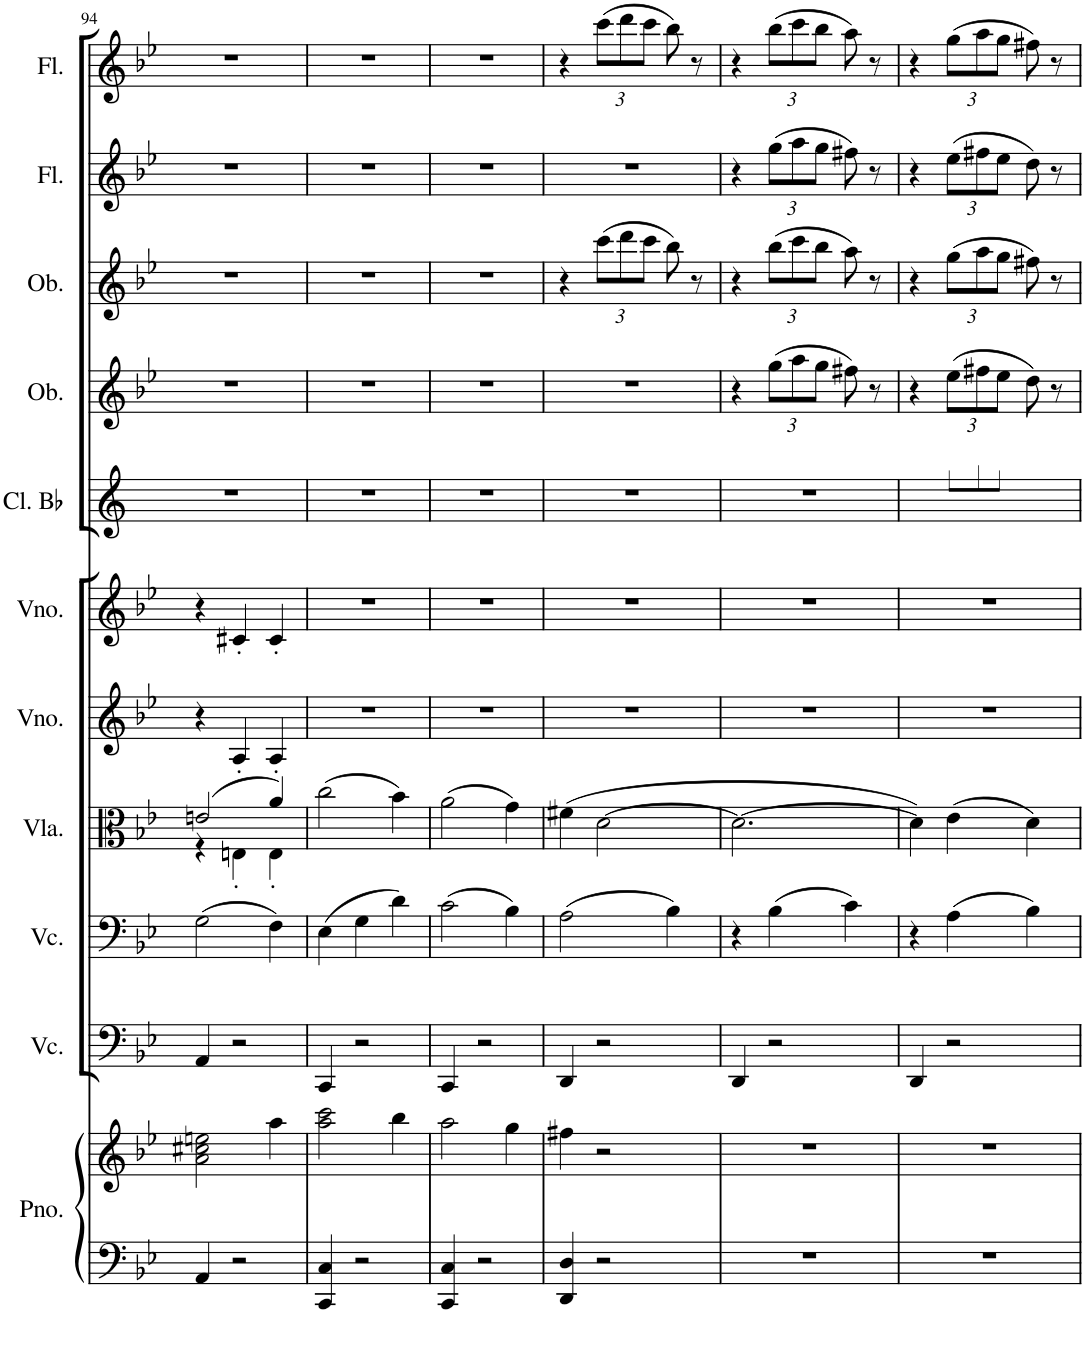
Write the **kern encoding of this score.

**kern	**kern	**kern	**kern	**kern	**kern	**kern	**kern	**kern	**kern	**kern	**kern
*part11	*part11	*part10	*part9	*part8	*part7	*part6	*part5	*part4	*part3	*part2	*part1
*staff12	*staff11	*staff10	*staff9	*staff8	*staff7	*staff6	*staff5	*staff4	*staff3	*staff2	*staff1
*I"Piano	*	*I"Violoncelo	*I"Violoncelo	*I"Viola	*I"Violino	*I"Violino	*I"Clarinete em Bb	*I"Oboé	*I"Oboé	*I"Flauta	*I"Flauta
*I'Pno.	*	*I'Vc.	*I'Vc.	*I'Vla.	*I'Vno.	*I'Vno.	*I'Cl. Bb	*I'Ob.	*I'Ob.	*I'Fl.	*I'Fl.
!!LO:PB:g=z
*clefF4	*clefG2	*clefF4	*clefF4	*clefC3	*clefG2	*clefG2	*clefG2	*clefG2	*clefG2	*clefG2	*clefG2
*	*	*	*	*	*	*	*Trd1c2	*	*	*	*
*k[b-e-]	*k[b-e-]	*k[b-e-]	*k[b-e-]	*k[b-e-]	*k[b-e-]	*k[b-e-]	*k[]	*k[b-e-]	*k[b-e-]	*k[b-e-]	*k[b-e-]
*M3/4	*M3/4	*M3/4	*M3/4	*M3/4	*M3/4	*M3/4	*M3/4	*M3/4	*M3/4	*M3/4	*M3/4
=94	=94	=94	=94	=94	=94	=94	=94	=94	=94	=94	=94
*	*	*	*	*^	*	*	*	*	*	*	*
4AA/	2a\ 2cc#X\ 2een\	4AA/	(2G\	(2en/	4r	4r	4r	2.r	2.r	2.r	2.r	2.r
2r	.	2r	.	.	4En'\	4A'/	4c#X'/	.	.	.	.	.
.	4aa\	.	4F\)	4a/)	4E'\	4A'/	4c#'/	.	.	.	.	.
*	*	*	*	*v	*v	*	*	*	*	*	*	*
=95	=95	=95	=95	=95	=95	=95	=95	=95	=95	=95	=95
4CC/ 4C/	2aa\ 2ccc\	4CC/	(4E-\	(2cc\	2.r	2.r	2.r	2.r	2.r	2.r	2.r
2r	.	2r	4G\	.	.	.	.	.	.	.	.
.	4bb-\	.	4d\)	4b-\)	.	.	.	.	.	.	.
=96	=96	=96	=96	=96	=96	=96	=96	=96	=96	=96	=96
4CC/ 4C/	2aa\	4CC/	(2c\	(2a\	2.r	2.r	2.r	2.r	2.r	2.r	2.r
2r	.	2r	.	.	.	.	.	.	.	.	.
.	4gg\	.	4B-\)	4g\)	.	.	.	.	.	.	.
=97	=97	=97	=97	=97	=97	=97	=97	=97	=97	=97	=97
4DD/ 4D/	4ff#X\	4DD/	(2A\	(4f#X\	2.r	2.r	2.r	2.r	4r	2.r	4r
*	*	*	*	*	*	*	*	*	*Xbrackettup	*	*Xbrackettup
2r	2r	2r	.	[2d\	.	.	.	.	(12ccc\L	.	(12ccc\L
.	.	.	.	.	.	.	.	.	12ddd\	.	12ddd\
.	.	.	.	.	.	.	.	.	12ccc\J	.	12ccc\J
.	.	.	4B-\)	.	.	.	.	.	8bb-\)	.	8bb-\)
.	.	.	.	.	.	.	.	.	8r	.	8r
=98	=98	=98	=98	=98	=98	=98	=98	=98	=98	=98	=98
2.r	2.r	4DD/	4r	2.d\_	2.r	2.r	2.r	4r	4r	4r	4r
*	*	*	*	*	*	*	*	*Xbrackettup	*	*Xbrackettup	*
.	.	2r	(4B-\	.	.	.	.	(12gg\L	(12bb-\L	(12gg\L	(12bb-\L
.	.	.	.	.	.	.	.	12aa\	12ccc\	12aa\	12ccc\
.	.	.	.	.	.	.	.	12gg\J	12bb-\J	12gg\J	12bb-\J
.	.	.	4c\)	.	.	.	.	8ff#X\)	8aa\)	8ff#X\)	8aa\)
.	.	.	.	.	.	.	.	8r	8r	8r	8r
=99	=99	=99	=99	=99	=99	=99	=99	=99	=99	=99	=99
2.r	2.r	4DD/	4r	4d\])	2.r	2.r	4ryy	4r	4r	4r	4r
*	*	*	*	*	*	*	*Xbrackettup	*	*	*	*
.	.	2r	(4A\	(4e-\	.	.	12aa\L	(12ee-\L	(12gg\L	(12ee-\L	(12gg\L
.	.	.	.	.	.	.	12bb\	12ff#X\	12aa\	12ff#X\	12aa\
.	.	.	.	.	.	.	12aa\J	12ee-\J	12gg\J	12ee-\J	12gg\J
.	.	.	4B-\)	4d\)	.	.	8gg#X	8dd\)	8ff#X\)	8dd\)	8ff#X\)
.	.	.	.	.	.	.	8ryy	8r	8r	8r	8r
=	=	=	=	=	=	=	=	=	=	=	=
*-	*-	*-	*-	*-	*-	*-	*-	*-	*-	*-	*-
